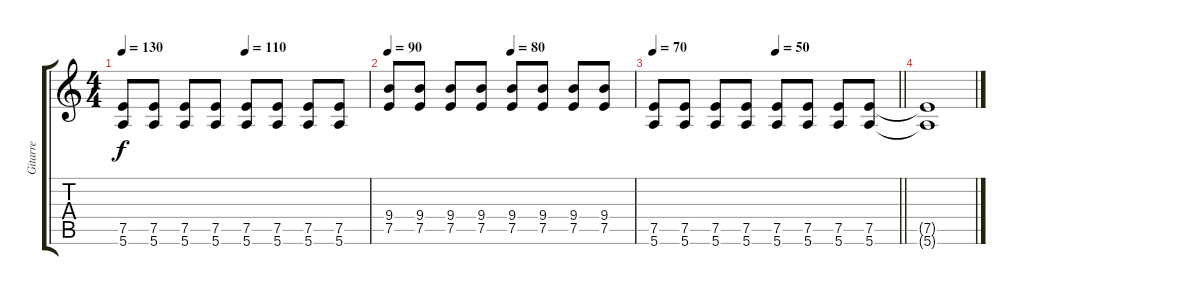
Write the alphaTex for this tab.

\track ("Gitarre" "Gitarre") {instrument overdrivenguitar}
\staff {score tabs}
\tuning (E4 B3 G3 D3 A2 E2) {hide}
\ts (4 4)
\tempo 130
\tempo (110 0.5)
\clef g2
\ks c
(7.5 5.6).8{dy f} (7.5 5.6).8 (7.5 5.6).8 (7.5 5.6).8 (7.5 5.6).8 (7.5 5.6).8 (7.5 5.6).8 (7.5 5.6).8 |
\tempo 90
\tempo (80 0.5)
(9.4 7.5).8 (9.4 7.5).8 (9.4 7.5).8 (9.4 7.5).8 (9.4 7.5).8 (9.4 7.5).8 (9.4 7.5).8 (9.4 7.5).8 |
\tempo 70
\tempo (50 0.5)
\barLineRight lightlight
(7.5 5.6).8 (7.5 5.6).8 (7.5 5.6).8 (7.5 5.6).8 (7.5 5.6).8 (7.5 5.6).8 (7.5 5.6).8 (7.5 5.6).8 |
(7.5{t} 5.6{t}).1
